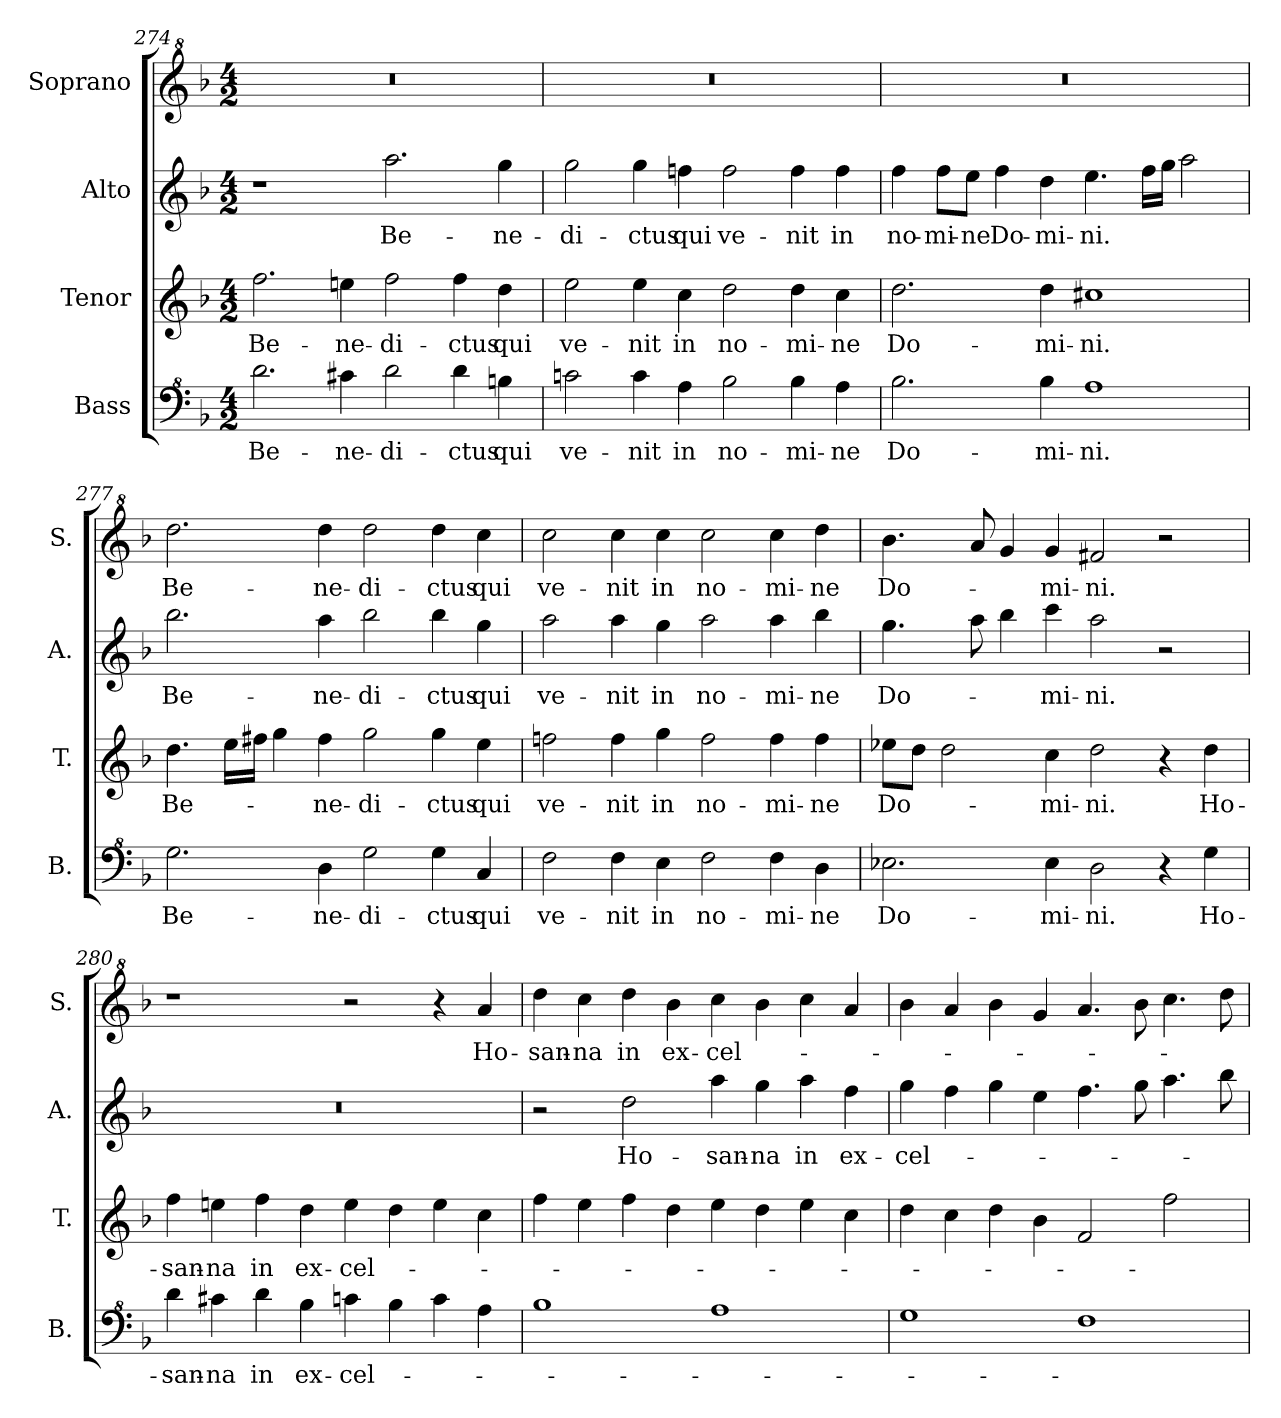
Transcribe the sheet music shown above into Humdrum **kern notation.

**kern	**text	**kern	**text	**kern	**text	**kern	**text
*part4	*part4	*part3	*part3	*part2	*part2	*part1	*part1
*staff4	*staff4	*staff3	*staff3	*staff2	*staff2	*staff1	*staff1
*I"Bass	*	*I"Tenor	*	*I"Alto	*	*I"Soprano	*
*I'B.	*	*I'T.	*	*I'A.	*	*I'S.	*
*clefF^4	*	*clefG2	*	*clefG2	*	*clefG^2	*
*k[b-]	*	*k[b-]	*	*k[b-]	*	*k[b-]	*
*M4/2	*	*M4/2	*	*M4/2	*	*M4/2	*
=274	=274	=274	=274	=274	=274	=274	=274
!	!LO:LY:b	!	!LO:LY:b	!	!	!	!
2.dd\	Be-	2.ff\	Be-	1r	.	0r	.
!	!LO:LY:b	!	!LO:LY:b	!	!	!	!
4cc#X\	-ne-	4eeni\	-ne-	.	.	.	.
!	!LO:LY:b	!	!LO:LY:b	!	!LO:LY:b	!	!
2dd\	-di-	2ff\	-di-	2.aa\	Be-	.	.
!	!LO:LY:b	!	!LO:LY:b	!	!	!	!
4dd\	-ctus	4ff\	-ctus	.	.	.	.
!	!LO:LY:b	!	!LO:LY:b	!	!LO:LY:b	!	!
4bn\	qui	4dd\	qui	4gg\	-ne-	.	.
=275	=275	=275	=275	=275	=275	=275	=275
!	!LO:LY:b	!	!LO:LY:b	!	!LO:LY:b	!	!
2ccni\	ve-	2ee\	ve-	2gg\	-di-	0r	.
!	!LO:LY:b	!	!LO:LY:b	!	!LO:LY:b	!	!
4cc\	-nit	4ee\	-nit	4gg\	-ctus	.	.
!	!LO:LY:b	!	!LO:LY:b	!	!LO:LY:b	!	!
4a\	in	4cc\	in	4ffni\	qui	.	.
!	!LO:LY:b	!	!LO:LY:b	!	!LO:LY:b	!	!
2b-i\	no-	2dd\	no-	2ff\	ve-	.	.
!	!LO:LY:b	!	!LO:LY:b	!	!LO:LY:b	!	!
4b-\	-mi-	4dd\	-mi-	4ff\	-nit	.	.
!	!LO:LY:b	!	!LO:LY:b	!	!LO:LY:b	!	!
4a\	-ne	4cc\	-ne	4ff\	in	.	.
=276	=276	=276	=276	=276	=276	=276	=276
!	!LO:LY:b	!	!LO:LY:b	!	!LO:LY:b	!	!
2.b-\	Do-	2.dd\	Do-	4ff\	no-	0r	.
!	!	!	!	!	!LO:LY:b	!	!
.	.	.	.	8ff\L	-mi-	.	.
!	!	!	!	!	!LO:LY:b	!	!
.	.	.	.	8ee\J	-ne	.	.
!	!	!	!	!	!LO:LY:b	!	!
.	.	.	.	4ff\	Do-	.	.
!	!LO:LY:b	!	!LO:LY:b	!	!LO:LY:b	!	!
4b-\	-mi-	4dd\	-mi-	4dd\	-mi-	.	.
!	!LO:LY:b	!	!LO:LY:b	!	!LO:LY:b	!	!
1a	-ni.	1cc#X	-ni.	4.ee\	-ni.	.	.
.	.	.	.	16ff\LL	.	.	.
.	.	.	.	16gg\JJ	.	.	.
.	.	.	.	2aa\	.	.	.
=277	=277	=277	=277	=277	=277	=277	=277
!	!LO:LY:b	!	!LO:LY:b	!	!LO:LY:b	!	!LO:LY:b
2.g\	Be-	4.dd\	Be-	2.bb-\	Be-	2.ddd\	Be-
.	.	16ee\LL	.	.	.	.	.
.	.	16ff#X\JJ	.	.	.	.	.
.	.	4gg\	.	.	.	.	.
!	!LO:LY:b	!	!LO:LY:b	!	!LO:LY:b	!	!LO:LY:b
4d\	-ne-	4ff#\	-ne-	4aa\	-ne-	4ddd\	-ne-
!	!LO:LY:b	!	!LO:LY:b	!	!LO:LY:b	!	!LO:LY:b
2g\	-di-	2gg\	-di-	2bb-\	-di-	2ddd\	-di-
!	!LO:LY:b	!	!LO:LY:b	!	!LO:LY:b	!	!LO:LY:b
4g\	-ctus	4gg\	-ctus	4bb-\	-ctus	4ddd\	-ctus
!	!LO:LY:b	!	!LO:LY:b	!	!LO:LY:b	!	!LO:LY:b
4c/	qui	4ee\	qui	4gg\	qui	4ccc\	qui
!!LO:LB:g=z
=278	=278	=278	=278	=278	=278	=278	=278
!	!LO:LY:b	!	!LO:LY:b	!	!LO:LY:b	!	!LO:LY:b
2f\	ve-	2ffn\	ve-	2aa\	ve-	2ccc\	ve-
!	!LO:LY:b	!	!LO:LY:b	!	!LO:LY:b	!	!LO:LY:b
4f\	-nit	4ff\	-nit	4aa\	-nit	4ccc\	-nit
!	!LO:LY:b	!	!LO:LY:b	!	!LO:LY:b	!	!LO:LY:b
4e\	in	4gg\	in	4gg\	in	4ccc\	in
!	!LO:LY:b	!	!LO:LY:b	!	!LO:LY:b	!	!LO:LY:b
2f\	no-	2ff\	no-	2aa\	no-	2ccc\	no-
!	!LO:LY:b	!	!LO:LY:b	!	!LO:LY:b	!	!LO:LY:b
4f\	-mi-	4ff\	-mi-	4aa\	-mi-	4ccc\	-mi-
!	!LO:LY:b	!	!LO:LY:b	!	!LO:LY:b	!	!LO:LY:b
4d\	-ne	4ff\	-ne	4bb-\	-ne	4ddd\	-ne
=279	=279	=279	=279	=279	=279	=279	=279
!	!LO:LY:b	!	!LO:LY:b	!	!LO:LY:b	!	!LO:LY:b
2.e-X\	Do-	8ee-X\L	Do-	4.gg\	Do-	4.bb-\	Do-
.	.	8dd\J	.	.	.	.	.
.	.	2dd\	.	.	.	.	.
.	.	.	.	8aa\	.	8aa/	.
.	.	.	.	4bb-\	.	4gg/	.
!	!LO:LY:b	!	!LO:LY:b	!	!LO:LY:b	!	!LO:LY:b
4e-\	-mi-	4cc\	-mi-	4ccc\	-mi-	4gg/	-mi-
!	!LO:LY:b	!	!LO:LY:b	!	!LO:LY:b	!	!LO:LY:b
2d\	-ni.	2dd\	-ni.	2aa\	-ni.	2ff#X/	-ni.
4r	.	4r	.	2r	.	2r	.
!	!LO:LY:b	!	!LO:LY:b	!	!	!	!
4g\	Ho-	4dd\	Ho-	.	.	.	.
=280	=280	=280	=280	=280	=280	=280	=280
!	!LO:LY:b	!	!LO:LY:b	!	!	!	!
4dd\	-san-	4ff\	-san-	0r	.	1r	.
!	!LO:LY:b	!	!LO:LY:b	!	!	!	!
4cc#X\	-na	4eeni\	-na	.	.	.	.
!	!LO:LY:b	!	!LO:LY:b	!	!	!	!
4dd\	in	4ff\	in	.	.	.	.
!	!LO:LY:b	!	!LO:LY:b	!	!	!	!
4b-\	ex-	4dd\	ex-	.	.	.	.
!	!LO:LY:b	!	!LO:LY:b	!	!	!	!
4ccn\	-cel-	4ee\	-cel-	.	.	2r	.
4b-\	.	4dd\	.	.	.	.	.
4cc\	.	4ee\	.	.	.	4r	.
!	!	!	!	!	!	!	!LO:LY:b
4a\	.	4cc\	.	.	.	4aa/	Ho-
=281	=281	=281	=281	=281	=281	=281	=281
!	!	!	!	!	!	!	!LO:LY:b
1b-	.	4ff\	.	2r	.	4ddd\	-san-
!	!	!	!	!	!	!	!LO:LY:b
.	.	4ee\	.	.	.	4ccc\	-na
!	!	!	!	!	!LO:LY:b	!	!LO:LY:b
.	.	4ff\	.	2dd\	Ho-	4ddd\	in
!	!	!	!	!	!	!	!LO:LY:b
.	.	4dd\	.	.	.	4bb-\	ex-
!	!	!	!	!	!LO:LY:b	!	!LO:LY:b
1a	.	4ee\	.	4aa\	-san-	4ccc\	-cel-
!	!	!	!	!	!LO:LY:b	!	!
.	.	4dd\	.	4gg\	-na	4bb-\	.
!	!	!	!	!	!LO:LY:b	!	!
.	.	4ee\	.	4aa\	in	4ccc\	.
!	!	!	!	!	!LO:LY:b	!	!
.	.	4cc\	.	4ff\	ex-	4aa/	.
=282	=282	=282	=282	=282	=282	=282	=282
!	!	!	!	!	!LO:LY:b	!	!
1g	.	4dd\	.	4gg\	-cel-	4bb-\	.
.	.	4cc\	.	4ff\	.	4aa/	.
.	.	4dd\	.	4gg\	.	4bb-\	.
.	.	4b-\	.	4ee\	.	4gg/	.
1f	.	2f/	.	4.ff\	.	4.aa/	.
.	.	.	.	8gg\	.	8bb-\	.
.	.	2ff\	.	4.aa\	.	4.ccc\	.
.	.	.	.	8bb-\	.	8ddd\	.
=	=	=	=	=	=	=	=
*-	*-	*-	*-	*-	*-	*-	*-
